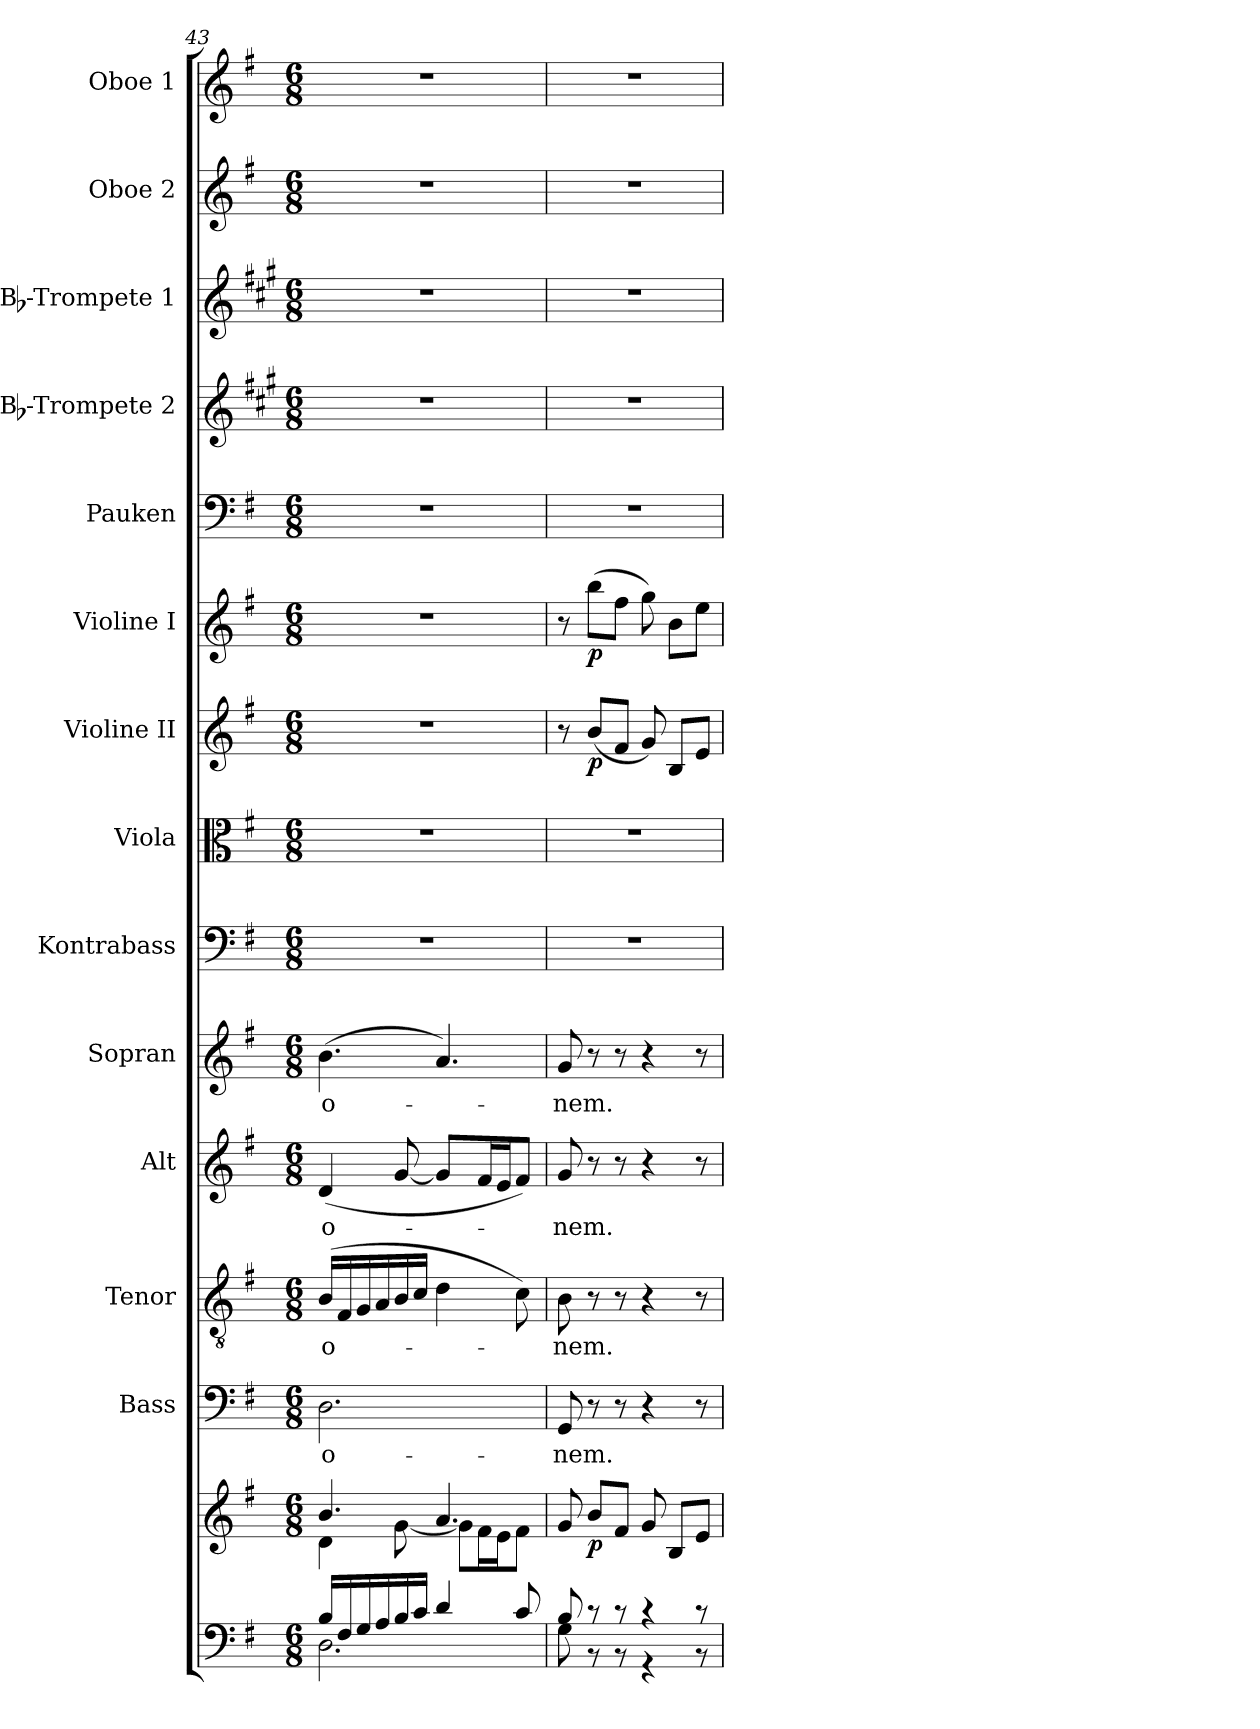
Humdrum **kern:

**kern	**kern	**dynam	**kern	**text	**kern	**text	**kern	**text	**kern	**text	**kern	**kern	**kern	**dynam	**kern	**dynam	**kern	**kern	**kern	**kern	**kern
*part14	*part14	*part14	*part13	*part13	*part12	*part12	*part11	*part11	*part10	*part10	*part9	*part8	*part7	*part7	*part6	*part6	*part5	*part4	*part3	*part2	*part1
*staff15	*staff14	*staff14/15	*staff13	*staff13	*staff12	*staff12	*staff11	*staff11	*staff10	*staff10	*staff9	*staff8	*staff7	*staff7	*staff6	*staff6	*staff5	*staff4	*staff3	*staff2	*staff1
*	*	*	*I"Bass	*	*I"Tenor	*	*I"Alt	*	*I"Sopran	*	*I"Kontrabass	*I"Viola	*I"Violine II	*	*I"Violine I	*	*I"Pauken	*I"Bb-Trompete 2	*I"Bb-Trompete 1	*I"Oboe 2	*I"Oboe 1
*	*	*	*I'B.	*	*I'T.	*	*I'A.	*	*I'S.	*	*I'Kb.	*I'Vla.	*I'Vl. II	*	*I'Vl. I	*	*I'Pk.	*I'Bb Trp. 2	*I'Bb Trp. 1	*I'Ob. 2	*I'Ob. 1
*clefF4	*clefG2	*	*clefF4	*	*clefGv2	*	*clefG2	*	*clefG2	*	*clefF4	*clefC3	*clefG2	*	*clefG2	*	*clefF4	*clefG2	*clefG2	*clefG2	*clefG2
*	*	*	*	*	*	*	*	*	*	*	*ITrd7c12	*	*	*	*	*	*	*ITrd1c2	*ITrd1c2	*	*
*k[f#]	*k[f#]	*	*k[f#]	*	*k[f#]	*	*k[f#]	*	*k[f#]	*	*k[f#]	*k[f#]	*k[f#]	*	*k[f#]	*	*k[f#]	*k[f#]	*k[f#]	*k[f#]	*k[f#]
*G:	*G:	*	*G:	*	*G:	*	*G:	*	*G:	*	*G:	*G:	*G:	*	*G:	*	*G:	*G:	*G:	*G:	*G:
*M6/8	*M6/8	*	*M6/8	*	*M6/8	*	*M6/8	*	*M6/8	*	*M6/8	*M6/8	*M6/8	*	*M6/8	*	*M6/8	*M6/8	*M6/8	*M6/8	*M6/8
=43	=43	=43	=43	=43	=43	=43	=43	=43	=43	=43	=43	=43	=43	=43	=43	=43	=43	=43	=43	=43	=43
*^	*^	*	*	*	*	*	*	*	*	*	*	*	*	*	*	*	*	*	*	*	*
!	!	!	!	!	!	!LO:LY:b	!	!LO:LY:b	!	!LO:LY:b	!	!LO:LY:b	!	!	!	!	!	!	!	!	!	!	!
16B/LL	2.D\	4.b/	4d\	.	2.D\	-o-	(>16B/LL	-o-	(<4d/	-o-	(>4.b\	-o-	2.r	2.r	2.r	.	2.r	.	2.r	2.r	2.r	2.r	2.r
16F#/	.	.	.	.	.	.	16F#/	.	.	.	.	.	.	.	.	.	.	.	.	.	.	.	.
16G/	.	.	.	.	.	.	16G/	.	.	.	.	.	.	.	.	.	.	.	.	.	.	.	.
16A/	.	.	.	.	.	.	16A/	.	.	.	.	.	.	.	.	.	.	.	.	.	.	.	.
16B/	.	.	[<8g\	.	.	.	16B/	.	[8g/	.	.	.	.	.	.	.	.	.	.	.	.	.	.
16c/JJ	.	.	.	.	.	.	16c/JJ	.	.	.	.	.	.	.	.	.	.	.	.	.	.	.	.
4d/	.	4.a/	8g\L]	.	.	.	4d\	.	8g/L]	.	4.a/)	.	.	.	.	.	.	.	.	.	.	.	.
.	.	.	16f#\L	.	.	.	.	.	16f#/L	.	.	.	.	.	.	.	.	.	.	.	.	.	.
.	.	.	16e\J	.	.	.	.	.	16e/J	.	.	.	.	.	.	.	.	.	.	.	.	.	.
8c/	.	.	8f#\J	.	.	.	8c\)	.	8f#/J)	.	.	.	.	.	.	.	.	.	.	.	.	.	.
!!LO:PB:g=z
=44	=44	=44	=44	=44	=44	=44	=44	=44	=44	=44	=44	=44	=44	=44	=44	=44	=44	=44	=44	=44	=44	=44	=44
!	!	!	!	!	!	!LO:LY:b	!	!LO:LY:b	!	!LO:LY:b	!	!LO:LY:b	!	!	!	!	!	!	!	!	!	!	!
*	*	*v	*v	*	*	*	*	*	*	*	*	*	*	*	*	*	*	*	*	*	*	*	*
8B/	8G\	8g/	.	8GG/	-nem.	8B\	-nem.	8g/	-nem.	8g/	-nem.	2.r	2.r	8r	.	8r	.	2.r	2.r	2.r	2.r	2.r
!	!	!	!LO:DY:b	!	!	!	!	!	!	!	!	!	!	!	!LO:DY:b	!	!LO:DY:b	!	!	!	!	!
8r	8r	8b/L	p	8r	.	8r	.	8r	.	8r	.	.	.	(<8b/L	p	(>8bb\L	p	.	.	.	.	.
8r	8r	8f#/J	.	8r	.	8r	.	8r	.	8r	.	.	.	8f#/J	.	8ff#\J	.	.	.	.	.	.
4r	4r	8g/	.	4r	.	4r	.	4r	.	4r	.	.	.	8g/)	.	8gg\)	.	.	.	.	.	.
.	.	8B/L	.	.	.	.	.	.	.	.	.	.	.	8B/L	.	8b\L	.	.	.	.	.	.
8r	8r	8e/J	.	8r	.	8r	.	8r	.	8r	.	.	.	8e/J	.	8ee\J	.	.	.	.	.	.
*v	*v	*	*	*	*	*	*	*	*	*	*	*	*	*	*	*	*	*	*	*	*	*
=	=	=	=	=	=	=	=	=	=	=	=	=	=	=	=	=	=	=	=	=	=
*-	*-	*-	*-	*-	*-	*-	*-	*-	*-	*-	*-	*-	*-	*-	*-	*-	*-	*-	*-	*-	*-
